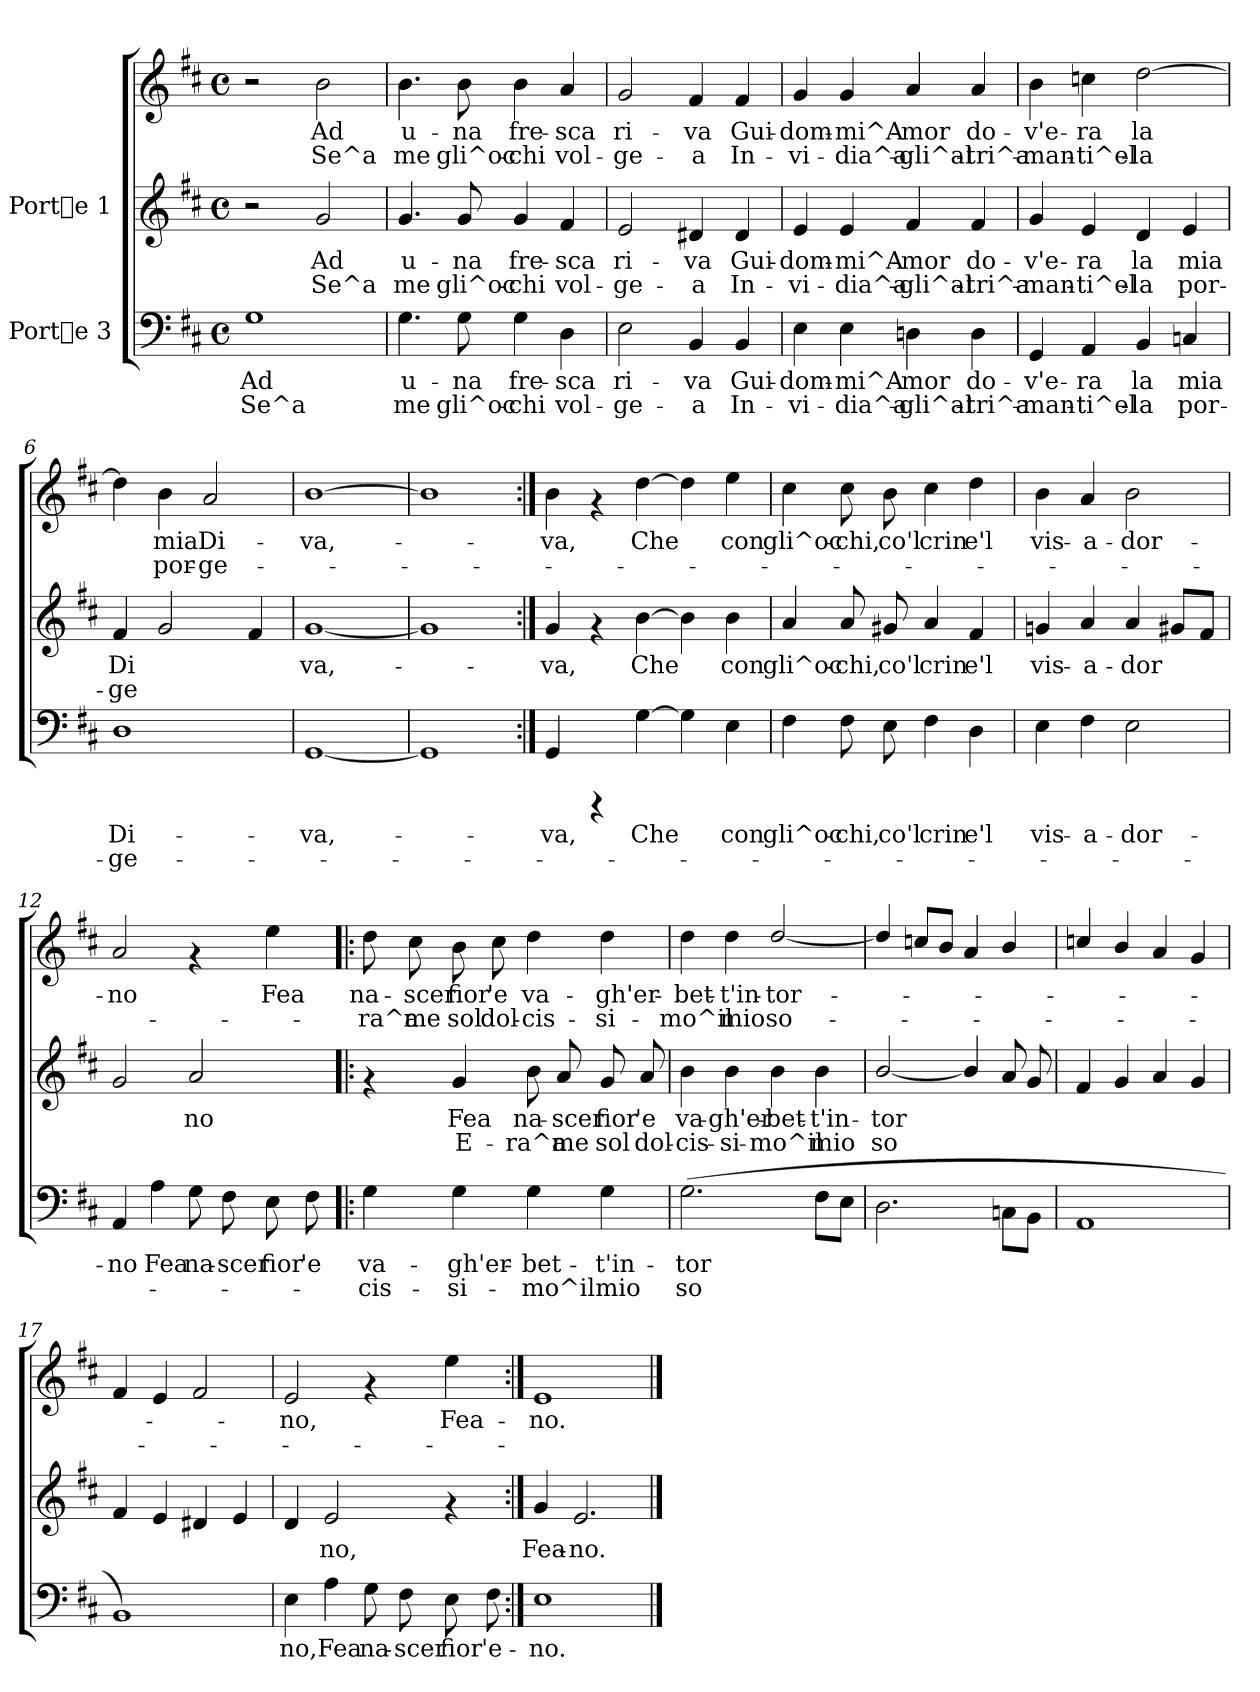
**kern	**text	**text	**kern	**text	**text	**kern	**text	**text
*part2	*part2	*part2	*part1	*part1	*part1	*part1	*part1	*part1
*staff3	*staff3	*staff3	*staff2	*staff2	*staff2	*staff1	*staff1	*staff1
*I"Porte 3	*	*	*I"Porte 1	*	*	*	*	*
!!LO:PB:g=z
*stria5	*	*	*stria5	*	*	*stria5	*	*
*clefF4	*	*	*clefG2	*	*	*clefG2	*	*
*k[f#c#]	*	*	*k[f#c#]	*	*	*k[f#c#]	*	*
*D:	*	*	*D:	*	*	*D:	*	*
*M4/4	*	*	*M4/4	*	*	*M4/4	*	*
*met(c)	*	*	*met(c)	*	*	*met(c)	*	*
=1	=1	=1	=1	=1	=1	=1	=1	=1
!	!LO:LY:b:cj	!LO:LY:b:cj	!	!	!	!	!	!
1G	Ad	Se^a	2r	.	.	2r	.	.
!	!	!	!	!LO:LY:b:cj	!LO:LY:b:cj	!	!LO:LY:b:cj	!LO:LY:b:cj
.	.	.	2g/	Ad	Se^a	2b\	Ad	Se^a
=2	=2	=2	=2	=2	=2	=2	=2	=2
!	!LO:LY:b:cj	!LO:LY:b:cj	!	!LO:LY:b:cj	!LO:LY:b:cj	!	!LO:LY:b:cj	!LO:LY:b:cj
4.G\	u-	-me	4.g/	-u-	-me	4.b\	u-	-me
!	!LO:LY:b:cj	!LO:LY:b:cj	!	!LO:LY:b:cj	!LO:LY:b:cj	!	!LO:LY:b:cj	!LO:LY:b:cj
8G\	na	gli^oc-	8g/	na	gli^oc-	8b\	na	gli^oc-
!	!LO:LY:b:cj	!LO:LY:b:cj	!	!LO:LY:b:cj	!LO:LY:b:cj	!	!LO:LY:b:cj	!LO:LY:b:cj
4G\	-fre-	-chi	4g/	-fre-	-chi	4b\	-fre-	-chi
!	!LO:LY:b:cj	!LO:LY:b:cj	!	!LO:LY:b:cj	!LO:LY:b:cj	!	!LO:LY:b:cj	!LO:LY:b:cj
4D\	sca	vol-	4f#/	sca	vol-	4a/	sca	vol-
=3	=3	=3	=3	=3	=3	=3	=3	=3
!	!LO:LY:b:cj	!LO:LY:b:cj	!	!LO:LY:b:cj	!LO:LY:b:cj	!	!LO:LY:b:cj	!LO:LY:b:cj
2E\	-ri-	-ge-	2e/	-ri-	-ge-	2g/	-ri-	-ge-
!	!LO:LY:b:cj	!LO:LY:b:cj	!	!LO:LY:b:cj	!LO:LY:b:cj	!	!LO:LY:b:cj	!LO:LY:b:cj
4BB/	-va	a	4d#X/	-va	a	4f#/	-va	a
!	!LO:LY:b:cj	!LO:LY:b:cj	!	!LO:LY:b:cj	!LO:LY:b:cj	!	!LO:LY:b:cj	!LO:LY:b:cj
4BB/	Gui-	-In-	4d#/	Gui-	-In-	4f#/	Gui-	-In-
=4	=4	=4	=4	=4	=4	=4	=4	=4
!	!LO:LY:b:cj	!LO:LY:b:cj	!	!LO:LY:b:cj	!LO:LY:b:cj	!	!LO:LY:b:cj	!LO:LY:b:cj
4E\	-dom-	-vi-	4e/	-dom-	-vi-	4g/	-dom-	-vi-
!	!LO:LY:b:cj	!LO:LY:b:cj	!	!LO:LY:b:cj	!LO:LY:b:cj	!	!LO:LY:b:cj	!LO:LY:b:cj
4E\	-mi^A-	-dia^a-	4e/	-mi^A-	-dia^a-	4g/	-mi^A-	-dia^a-
!	!LO:LY:b:cj	!LO:LY:b:cj	!	!LO:LY:b:cj	!LO:LY:b:cj	!	!LO:LY:b:cj	!LO:LY:b:cj
4Dn\	-mor	gli^al-	4f#/	-mor	gli^al-	4a/	-mor	gli^al-
!	!LO:LY:b:cj	!LO:LY:b:cj	!	!LO:LY:b:cj	!LO:LY:b:cj	!	!LO:LY:b:cj	!LO:LY:b:cj
4D\	-do-	-tri^a-	4f#/	-do-	-tri^a-	4a/	-do-	-tri^a-
=5	=5	=5	=5	=5	=5	=5	=5	=5
!	!LO:LY:b:cj	!LO:LY:b:cj	!	!LO:LY:b:cj	!LO:LY:b:cj	!	!LO:LY:b:cj	!LO:LY:b:cj
4GG/	-v'e-	-man-	4g/	v'e-	-man-	4b\	-v'e-	-man-
!	!LO:LY:b:cj	!LO:LY:b:cj	!	!LO:LY:b:cj	!LO:LY:b:cj	!	!LO:LY:b:cj	!LO:LY:b:cj
4AA/	-ra	ti^el-	4e/	-ra	ti^el-	4ccn\	-ra	ti^el-
!	!LO:LY:b:cj	!LO:LY:b:cj	!	!LO:LY:b:cj	!LO:LY:b:cj	!	!LO:LY:b:cj	!LO:LY:b:cj
4BB/	-la	la	4d/	-la	la	[>2dd\	-la	la
!	!LO:LY:b:cj	!LO:LY:b:cj	!	!LO:LY:b:cj	!LO:LY:b:cj	!	!	!
4Cn/	mia	por-	4e/	mia	por-	.	.	.
!!LO:LB:g=z
=6	=6	=6	=6	=6	=6	=6	=6	=6
!	!LO:LY:b:cj	!LO:LY:b:cj	!	!LO:LY:b:cj	!LO:LY:b:cj	!	!LO:LY:b:cj	!LO:LY:b:cj
1D	-Di-	-ge-	4f#/	-Di-	-ge-	4dd\]	-	.
!	!	!	!	!LO:LY:b:cj	!LO:LY:b:cj	!	!LO:LY:b:cj	!LO:LY:b:cj
.	.	.	2g/	--	--	4b\	mia	por-
!	!	!	!	!	!	!	!LO:LY:b:cj	!LO:LY:b:cj
.	.	.	.	.	.	2a/	-Di-	-ge-
!	!	!	!	!LO:LY:b:cj	!LO:LY:b:cj	!	!	!
.	.	.	4f#/	--	--	.	.	.
=7	=7	=7	=7	=7	=7	=7	=7	=7
!	!LO:LY:b:cj	!	!	!LO:LY:b:cj	!	!	!LO:LY:b:cj	!
[<1GG	-va,-	.	[<1g	-va,-	.	[>1b	-va,-	.
=8	=8	=8	=8	=8	=8	=8	=8	=8
1GG]	.	.	1g]	.	.	1b]	.	.
=9:|!	=9:|!	=9:|!	=9:|!	=9:|!	=9:|!	=9:|!	=9:|!	=9:|!
!	!LO:LY:b:cj	!	!	!LO:LY:b:cj	!	!	!LO:LY:b:cj	!
4GG/	-va,	.	4g/	va,	.	4b\	-va,	.
4rCCC	.	.	4rf	.	.	4rf	.	.
!	!LO:LY:b:cj	!	!	!LO:LY:b:cj	!	!	!LO:LY:b:cj	!
[>4G\	Che	.	[>4b\	Che	.	[>4dd\	Che	.
!	!LO:LY:b:cj	!	!	!LO:LY:b:cj	!	!	!LO:LY:b:cj	!
4G\]	.	.	4b\]	.	.	4dd\]	.	.
!	!LO:LY:b:cj	!	!	!LO:LY:b:cj	!	!	!LO:LY:b:cj	!
4E\	con	.	4b\	con	.	4ee\	con	.
=10	=10	=10	=10	=10	=10	=10	=10	=10
!	!LO:LY:b:cj	!	!	!LO:LY:b:cj	!	!	!LO:LY:b:cj	!
4F#\	gli^oc-	.	4a/	gli^oc-	.	4cc#\	gli^oc-	.
!	!LO:LY:b:cj	!	!	!LO:LY:b:cj	!	!	!LO:LY:b:cj	!
8F#\	-chi,	.	8a/	-chi,	.	8cc#\	-chi,	.
!	!LO:LY:b:cj	!	!	!LO:LY:b:cj	!	!	!LO:LY:b:cj	!
8E\	co'l	.	8g#X/	co'l	.	8b\	co'l	.
!	!LO:LY:b:cj	!	!	!LO:LY:b:cj	!	!	!LO:LY:b:cj	!
4F#\	crin	.	4a/	crin	.	4cc#\	crin	.
!	!LO:LY:b:cj	!	!	!LO:LY:b:cj	!	!	!LO:LY:b:cj	!
4D\	e'l	.	4f#/	e'l	.	4dd\	e'l	.
!!LO:LB:g=z
=11	=11	=11	=11	=11	=11	=11	=11	=11
!	!LO:LY:b:cj	!	!	!LO:LY:b:cj	!	!	!LO:LY:b:cj	!
4E\	vis-	.	4gn/	-vis-	.	4b\	vis-	.
!	!LO:LY:b:cj	!	!	!LO:LY:b:cj	!	!	!LO:LY:b:cj	!
4F#\	-a-	.	4a/	-a-	.	4a/	-a-	.
!	!LO:LY:b:cj	!	!	!LO:LY:b:cj	!	!	!LO:LY:b:cj	!
2E\	-dor-	.	4a/	-dor-	.	2b\	-dor-	.
!	!	!	!	!LO:LY:b:cj	!	!	!	!
.	.	.	8g#X/L	--	.	.	.	.
!	!	!	!	!LO:LY:b:cj	!	!	!	!
.	.	.	8f#/J	--	.	.	.	.
=12	=12	=12	=12	=12	=12	=12	=12	=12
!	!LO:LY:b:cj	!	!	!LO:LY:b:cj	!	!	!LO:LY:b:cj	!
4AA/	-no	.	2g/	.	.	2a/	-no	.
!	!LO:LY:b:cj	!	!	!	!	!	!	!
4A\	Fea	.	.	.	.	.	.	.
!	!LO:LY:b:cj	!	!	!LO:LY:b:cj	!	!	!	!
8G\	na-	.	2a/	no	.	4rf	.	.
!	!LO:LY:b:cj	!	!	!	!	!	!	!
8F#\	-scer	.	.	.	.	.	.	.
!	!LO:LY:b:cj	!	!	!	!	!	!LO:LY:b:cj	!
8E\	fior	.	.	.	.	4ee\	Fea	.
!	!LO:LY:b:cj	!	!	!	!	!	!	!
8F#\	'e	.	.	.	.	.	.	.
=13!|:	=13!|:	=13!|:	=13!|:	=13!|:	=13!|:	=13!|:	=13!|:	=13!|:
!	!LO:LY:b:cj	!LO:LY:b:cj	!	!	!	!	!LO:LY:b:cj	!LO:LY:b:cj
4G\	va-	-cis-	4rf	.	.	8dd\	na-	-ra^a
!	!	!	!	!	!	!	!LO:LY:b:cj	!LO:LY:b:cj
.	.	.	.	.	.	8cc#\	scer	me
!	!LO:LY:b:cj	!LO:LY:b:cj	!	!LO:LY:b:cj	!LO:LY:b:cj	!	!LO:LY:b:cj	!LO:LY:b:cj
4G\	-gh'er-	-si-	4g/	-Fea	E-	8b\	fior	sol
!	!	!	!	!	!	!	!LO:LY:b:cj	!LO:LY:b:cj
.	.	.	.	.	.	8cc#\	'e	dol-
!	!LO:LY:b:cj	!LO:LY:b:cj	!	!LO:LY:b:cj	!LO:LY:b:cj	!	!LO:LY:b:cj	!LO:LY:b:cj
4G\	-bet-	-mo^il	8b\	-na-	-ra^a	4dd\	-va-	-cis-
!	!	!	!	!LO:LY:b:cj	!LO:LY:b:cj	!	!	!
.	.	.	8a/	scer	me	.	.	.
!	!LO:LY:b:cj	!LO:LY:b:cj	!	!LO:LY:b:cj	!LO:LY:b:cj	!	!LO:LY:b:cj	!LO:LY:b:cj
4G\	t'in-	-mio	8g/	fior	sol	4dd\	-gh'er-	-si-
!	!	!	!	!LO:LY:b:cj	!LO:LY:b:cj	!	!	!
.	.	.	8a/	'e	dol-	.	.	.
=14	=14	=14	=14	=14	=14	=14	=14	=14
!	!LO:LY:b:cj	!LO:LY:b:cj	!	!LO:LY:b:cj	!LO:LY:b:cj	!	!LO:LY:b:cj	!LO:LY:b:cj
(>2.G\	tor-	-so-	4b\	-va-	-cis-	4dd\	-bet-	-mo^il
!	!	!	!	!LO:LY:b:cj	!LO:LY:b:cj	!	!LO:LY:b:cj	!LO:LY:b:cj
.	.	.	4b\	-gh'er-	-si-	4dd\	t'in-	-mio
!	!	!	!	!LO:LY:b:cj	!LO:LY:b:cj	!	!LO:LY:b:cj	!LO:LY:b:cj
.	.	.	4b\	-bet-	-mo^il	[<2dd/	tor-	-so-
!	!LO:LY:b:cj	!LO:LY:b:cj	!	!LO:LY:b:cj	!LO:LY:b:cj	!	!	!
8F#\L	--	--	4b\	t'in-	-mio	.	.	.
!	!LO:LY:b:cj	!LO:LY:b:cj	!	!	!	!	!	!
8E\J	--	--	.	.	.	.	.	.
!!LO:PB:g=z
=15	=15	=15	=15	=15	=15	=15	=15	=15
!	!	!	!	!LO:LY:b:cj	!LO:LY:b:cj	!	!	!
2.D\	.	.	[<2b/	tor-	-so-	4dd/]	.	.
.	.	.	.	.	.	8ccn/L	.	.
.	.	.	.	.	.	8b/J	.	.
!	!	!	!	!LO:LY:b:cj	!LO:LY:b:cj	!	!	!
.	.	.	4b/]	--	--	4a/	.	.
!	!	!	!	!LO:LY:b:cj	!LO:LY:b:cj	!	!	!
8Cn\L	.	.	8a/	--	--	4b/	.	.
!	!	!	!	!LO:LY:b:cj	!LO:LY:b:cj	!	!	!
8BB\J	.	.	8g/	--	--	.	.	.
=16	=16	=16	=16	=16	=16	=16	=16	=16
1AA	.	.	4f#/	.	.	4ccn/	.	.
.	.	.	4g/	.	.	4b/	.	.
.	.	.	4a/	.	.	4a/	.	.
.	.	.	4g/	.	.	4g/	.	.
=17	=17	=17	=17	=17	=17	=17	=17	=17
1BB)	.	.	4f#/	.	.	4f#/	.	.
.	.	.	4e/	.	.	4e/	.	.
.	.	.	4d#X/	.	.	2f#/	.	.
.	.	.	4e/	.	.	.	.	.
=18	=18	=18	=18	=18	=18	=18	=18	=18
!	!LO:LY:b:cj	!	!	!LO:LY:b:cj	!	!	!LO:LY:b:cj	!
4E\	-no,	.	4d/	-	.	2e/	-no,	.
!	!LO:LY:b:cj	!	!	!LO:LY:b:cj	!	!	!	!
4A\	Fea	.	2e/	no,	.	.	.	.
!	!LO:LY:b:cj	!	!	!	!	!	!	!
8G\	na-	.	.	.	.	4rf	.	.
!	!LO:LY:b:cj	!	!	!	!	!	!	!
8F#\	-scer	.	.	.	.	.	.	.
!	!LO:LY:b:cj	!	!	!	!	!	!LO:LY:b:cj	!
8E\	fior	.	4rf	.	.	4ee\	Fea-	.
!	!LO:LY:b:cj	!	!	!	!	!	!	!
8F#\	'e-	.	.	.	.	.	.	.
=19:|!	=19:|!	=19:|!	=19:|!	=19:|!	=19:|!	=19:|!	=19:|!	=19:|!
!	!LO:LY:b:cj	!	!	!LO:LY:b:cj	!	!	!LO:LY:b:cj	!
1E	-no.	.	4g/	Fea-	.	1e	no.	.
!	!	!	!	!LO:LY:b:cj	!	!	!	!
.	.	.	2.e/	-no.	.	.	.	.
==	==	==	==	==	==	==	==	==
*-	*-	*-	*-	*-	*-	*-	*-	*-
